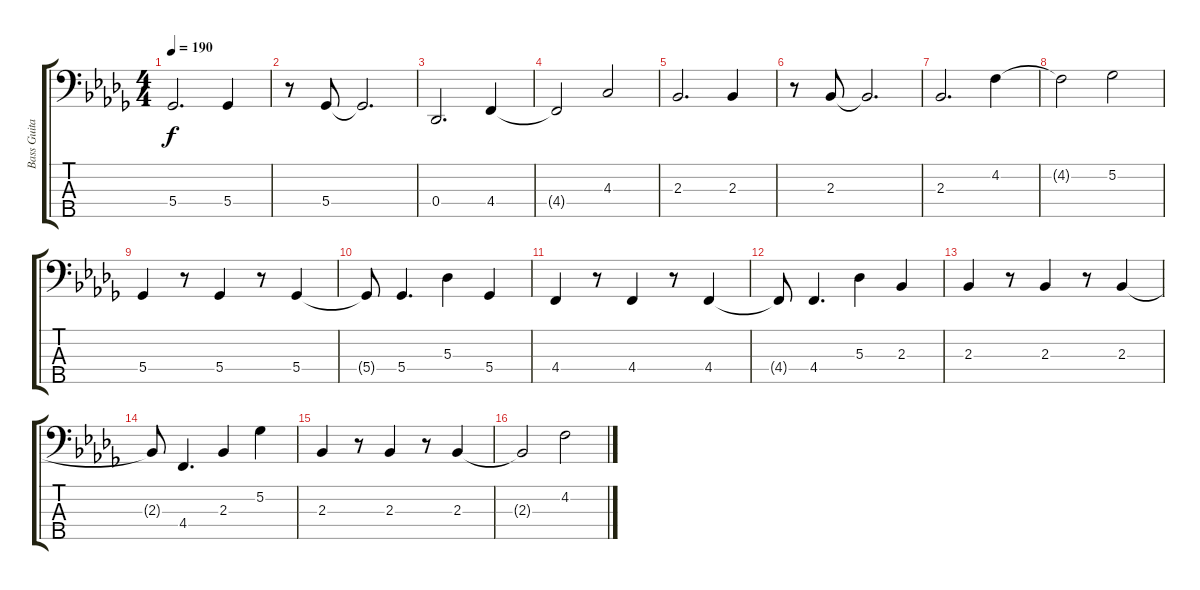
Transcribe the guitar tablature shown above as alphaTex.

\track ("Bass Guitar" "Bass Guita") {instrument electricbassfinger}
\staff {score tabs}
\tuning (Gb2 Db2 Ab1 Db1 Ab0) {hide}
\ts (4 4)
\tempo 190
\clef f4
\ks db
5.4.2{d dy f} 5.4.4 |
r.8 5.4.8 5.4{t}.2{d} |
0.4.2{d} 4.4.4 |
4.4{t}.2 4.3.2 |
2.3.2{d} 2.3.4 |
r.8 2.3.8 2.3{t}.2{d} |
2.3.2{d} 4.2.4 |
4.2{t}.2 5.2.2 |
5.4.4 r.8 5.4.4 r.8 5.4.4 |
5.4{t}.8 5.4.4{d} 5.3.4 5.4.4 |
4.4.4 r.8 4.4.4 r.8 4.4.4 |
4.4{t}.8 4.4.4{d} 5.3.4 2.3.4 |
2.3.4 r.8 2.3.4 r.8 2.3.4 |
2.3{t}.8 4.4.4{d} 2.3.4 5.2.4 |
2.3.4 r.8 2.3.4 r.8 2.3.4 |
2.3{t}.2 4.2.2
